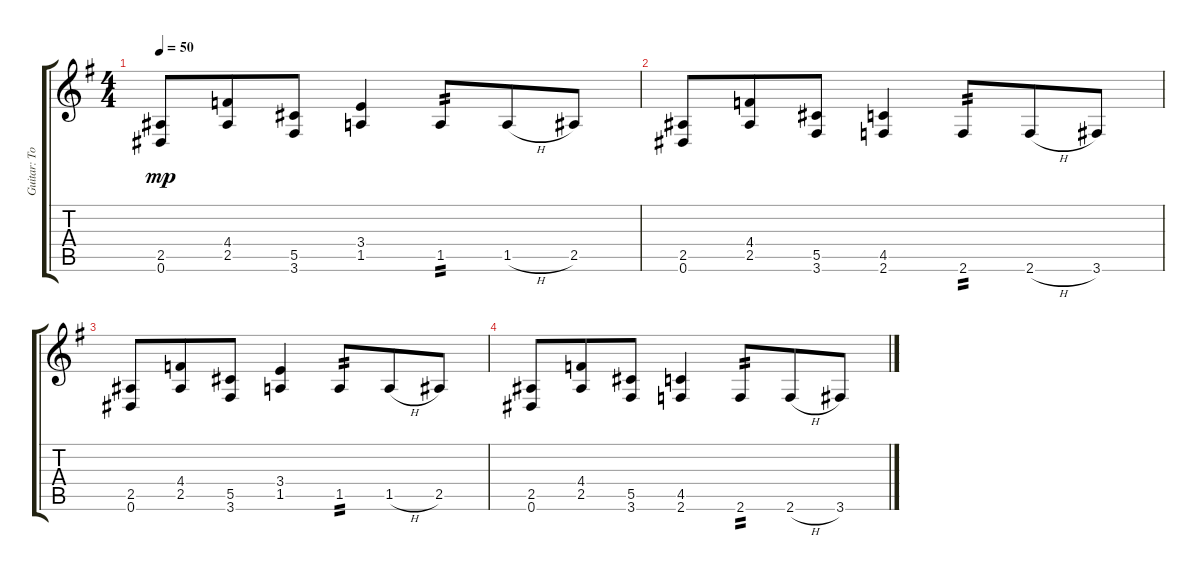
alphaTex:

\track ("Guitar: Tony" "Guitar: To") {instrument distortionguitar}
\staff {score tabs}
\tuning (Eb4 Bb3 Gb3 Db3 Ab2 Eb2) {hide}
\ts (4 4)
\tempo 50
\clef g2
\ks g
(2.5 0.6).8{dy mp} (4.4 2.5).8{beam merge} (5.5 3.6).8 (3.4 1.5).4 1.5.8{tp 2 beam merge} 1.5{h}.8 2.5.8 |
(2.5 0.6).8 (4.4 2.5).8{beam merge} (5.5 3.6).8 (4.5 2.6).4 2.6.8{tp 2 beam merge} 2.6{h}.8 3.6.8 |
(2.5 0.6).8 (4.4 2.5).8{beam merge} (5.5 3.6).8 (3.4 1.5).4 1.5.8{tp 2 beam merge} 1.5{h}.8 2.5.8 |
(2.5 0.6).8 (4.4 2.5).8{beam merge} (5.5 3.6).8 (4.5 2.6).4 2.6.8{tp 2 beam merge} 2.6{h}.8 3.6.8
